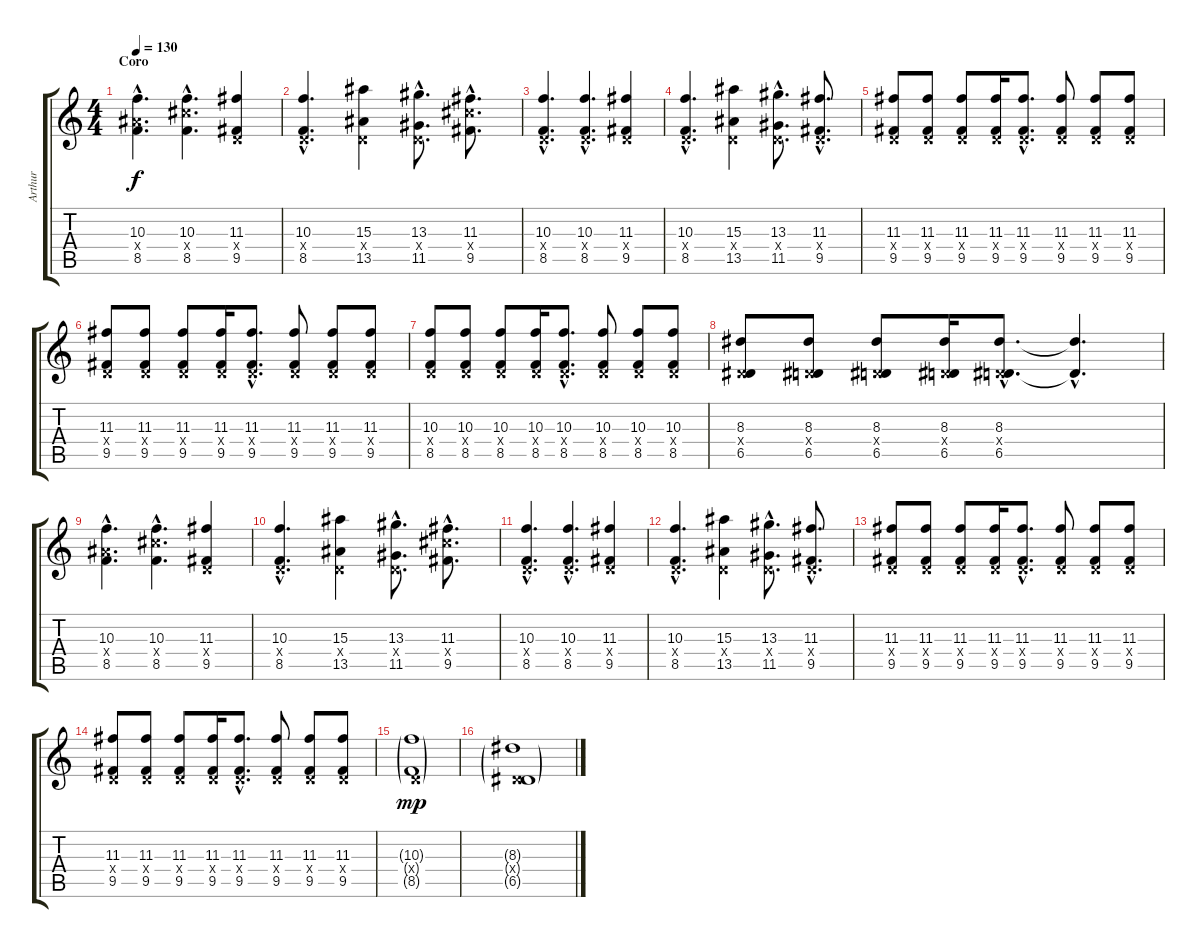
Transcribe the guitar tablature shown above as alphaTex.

\track ("Arthur" "Arthur") {instrument distortionguitar}
\staff {score tabs}
\tuning (E4 B3 G3 D3 A2 E2) {hide}
\ts (4 4)
\section ("" "Coro")
\tempo 130
\clef g2
\ks c
(10.3{hac} 8.4{hac x} 8.5{hac}).4{d dy f volume 10} (10.3{hac} 11.4{hac x} 8.5{hac}).4{d} (11.3 0.4{x} 9.5).4 |
(10.3{hac} 0.4{hac x} 8.5{hac}).4{d} (15.3 0.4{x} 13.5).4 (13.3{hac} 0.4{hac x} 11.5{hac}).8{d} (11.3{hac} 11.4{hac x} 9.5{hac}).8{d} |
(10.3{hac} 0.4{hac x} 8.5{hac}).4{d} (10.3{hac} 0.4{hac x} 8.5{hac}).4{d} (11.3 0.4{x} 9.5).4 |
(10.3{hac} 0.4{hac x} 8.5{hac}).4{d} (15.3 0.4{x} 13.5).4 (13.3{hac} 0.4{hac x} 11.5{hac}).8{d} (11.3{hac} 0.4{hac x} 9.5{hac}).8{d} |
(11.3 0.4{x} 9.5).8 (11.3 0.4{x} 9.5).8 (11.3 0.4{x} 9.5).8 (11.3 0.4{x} 9.5).16 (11.3{hac} 0.4{hac x} 9.5{hac}).8{d} (11.3 0.4{x} 9.5).8 (11.3 0.4{x} 9.5).8 (11.3 0.4{x} 9.5).8 |
(11.3 0.4{x} 9.5).8 (11.3 0.4{x} 9.5).8 (11.3 0.4{x} 9.5).8 (11.3 0.4{x} 9.5).16 (11.3{hac} 0.4{hac x} 9.5{hac}).8{d} (11.3 0.4{x} 9.5).8 (11.3 0.4{x} 9.5).8 (11.3 0.4{x} 9.5).8 |
(10.3 0.4{x} 8.5).8 (10.3 0.4{x} 8.5).8 (10.3 0.4{x} 8.5).8 (10.3 0.4{x} 8.5).16 (10.3{hac} 0.4{hac x} 8.5{hac}).8{d} (10.3 0.4{x} 8.5).8 (10.3 0.4{x} 8.5).8 (10.3 0.4{x} 8.5).8 |
(8.3 0.4{x} 6.5).8 (8.3 0.4{x} 6.5).8 (8.3 0.4{x} 6.5).8 (8.3 0.4{x} 6.5).16 (8.3{hac} 0.4{hac x} 6.5{hac}).8{d} (8.3{hac t} 6.5{hac t}).4{d} |
(10.3{hac} 8.4{hac x} 8.5{hac}).4{d} (10.3{hac} 11.4{hac x} 8.5{hac}).4{d} (11.3 0.4{x} 9.5).4 |
(10.3{hac} 0.4{hac x} 8.5{hac}).4{d} (15.3 0.4{x} 13.5).4 (13.3{hac} 0.4{hac x} 11.5{hac}).8{d} (11.3{hac} 11.4{hac x} 9.5{hac}).8{d} |
(10.3{hac} 0.4{hac x} 8.5{hac}).4{d} (10.3{hac} 0.4{hac x} 8.5{hac}).4{d} (11.3 0.4{x} 9.5).4 |
(10.3{hac} 0.4{hac x} 8.5{hac}).4{d} (15.3 0.4{x} 13.5).4 (13.3{hac} 0.4{hac x} 11.5{hac}).8{d} (11.3{hac} 0.4{hac x} 9.5{hac}).8{d} |
(11.3 0.4{x} 9.5).8 (11.3 0.4{x} 9.5).8 (11.3 0.4{x} 9.5).8 (11.3 0.4{x} 9.5).16 (11.3{hac} 0.4{hac x} 9.5{hac}).8{d} (11.3 0.4{x} 9.5).8 (11.3 0.4{x} 9.5).8 (11.3 0.4{x} 9.5).8 |
(11.3 0.4{x} 9.5).8 (11.3 0.4{x} 9.5).8 (11.3 0.4{x} 9.5).8 (11.3 0.4{x} 9.5).16 (11.3{hac} 0.4{hac x} 9.5{hac}).8{d} (11.3 0.4{x} 9.5).8 (11.3 0.4{x} 9.5).8 (11.3 0.4{x} 9.5).8 |
(10.3{g} 0.4{g x} 8.5{g}).1{dy mp} |
(8.3{g} 0.4{g x} 6.5{g}).1
